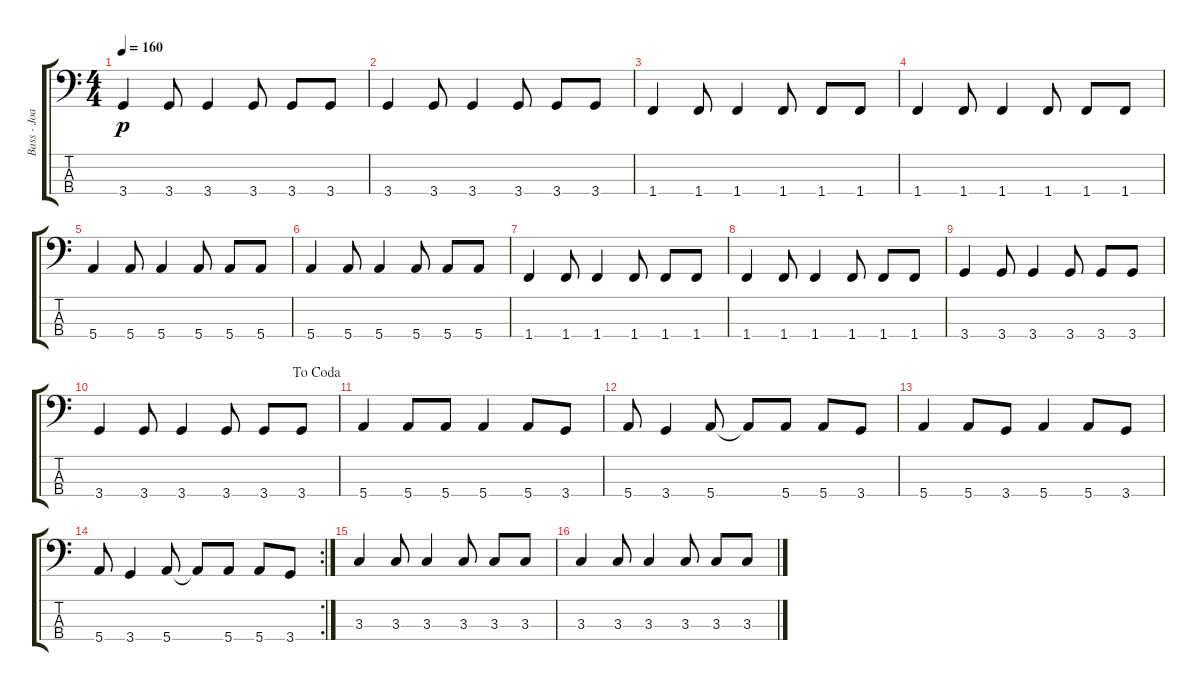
\track ("Bass - Joaquín Cardiel" "Bass - Joa") {instrument electricbassfinger}
\staff {score tabs}
\tuning (G2 D2 A1 E1) {hide}
\ts (4 4)
\tempo 160
\clef f4
\ks c
3.4.4{dy p} 3.4.8 3.4.4 3.4.8 3.4.8 3.4.8 |
3.4.4 3.4.8 3.4.4 3.4.8 3.4.8 3.4.8 |
1.4.4 1.4.8 1.4.4 1.4.8 1.4.8 1.4.8 |
1.4.4 1.4.8 1.4.4 1.4.8 1.4.8 1.4.8 |
5.4.4 5.4.8 5.4.4 5.4.8 5.4.8 5.4.8 |
5.4.4 5.4.8 5.4.4 5.4.8 5.4.8 5.4.8 |
1.4.4 1.4.8 1.4.4 1.4.8 1.4.8 1.4.8 |
1.4.4 1.4.8 1.4.4 1.4.8 1.4.8 1.4.8 |
3.4.4 3.4.8 3.4.4 3.4.8 3.4.8 3.4.8 |
\jump dacoda
3.4.4 3.4.8 3.4.4 3.4.8 3.4.8 3.4.8 |
5.4.4 5.4.8 5.4.8 5.4.4 5.4.8 3.4.8 |
5.4.8 3.4.4 5.4.8 5.4{t}.8 5.4.8 5.4.8 3.4.8 |
5.4.4 5.4.8 3.4.8 5.4.4 5.4.8 3.4.8 |
\rc 2
5.4.8 3.4.4 5.4.8 5.4{t}.8 5.4.8 5.4.8 3.4.8 |
3.3.4 3.3.8 3.3.4 3.3.8 3.3.8 3.3.8 |
3.3.4 3.3.8 3.3.4 3.3.8 3.3.8 3.3.8
